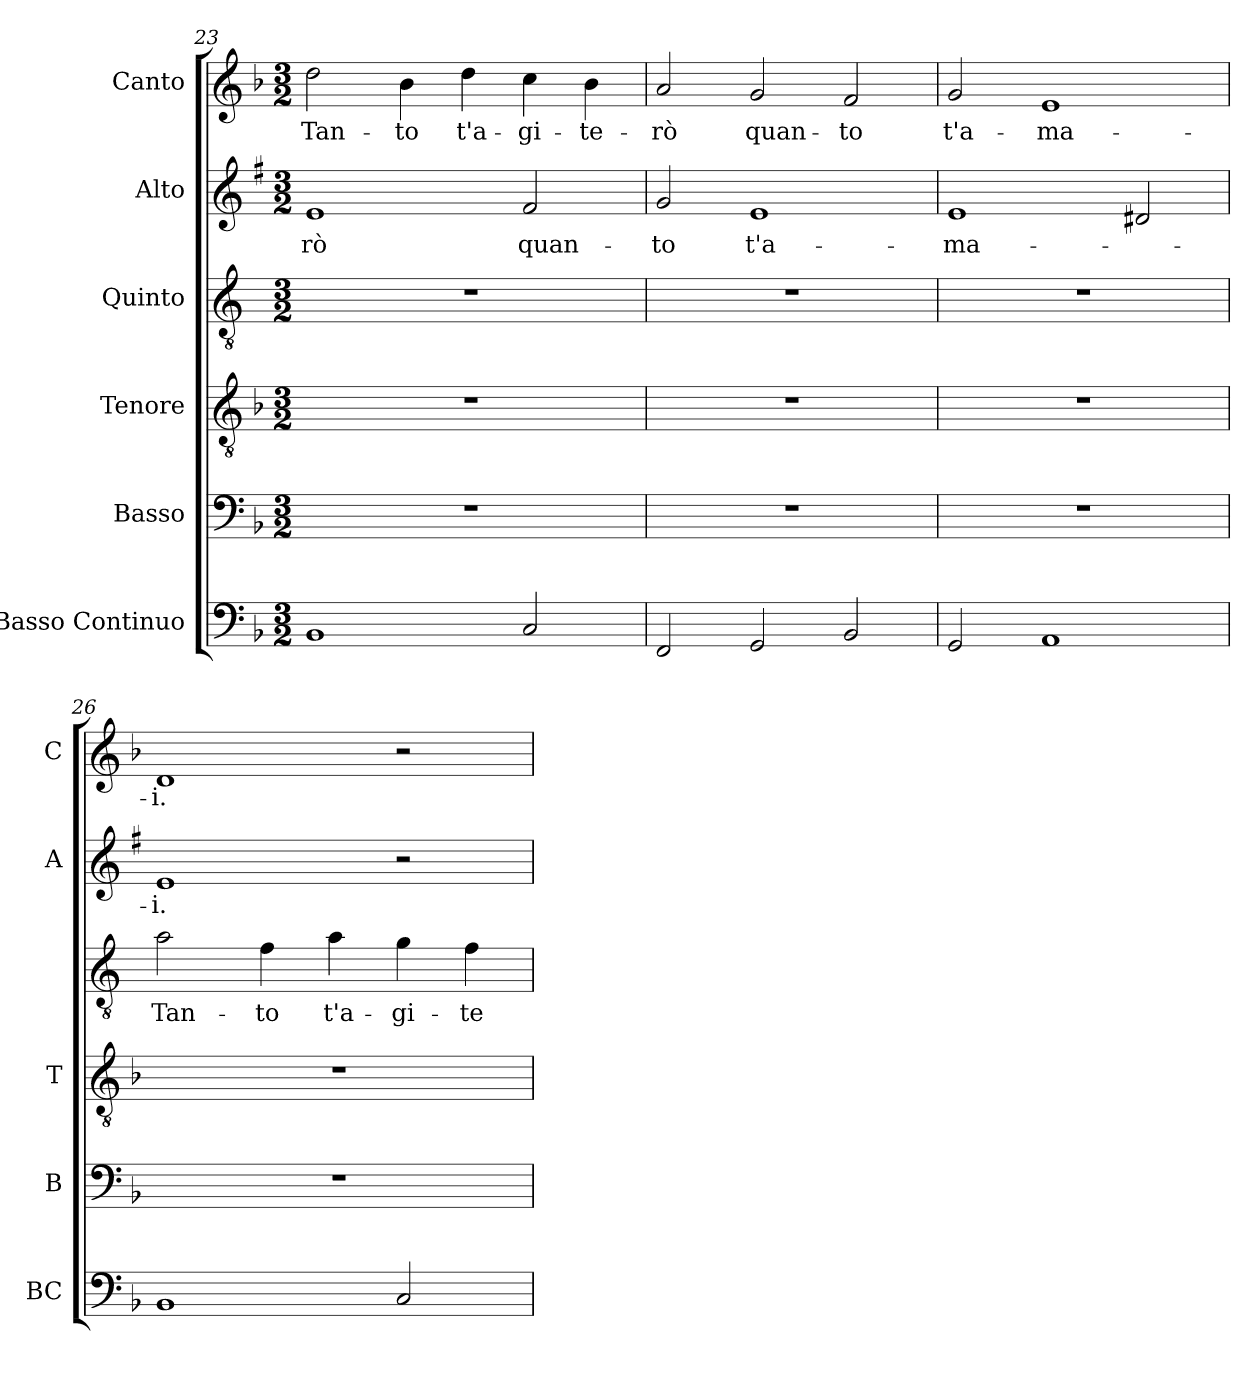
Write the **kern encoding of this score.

**kern	**kern	**kern	**kern	**text	**kern	**text	**kern	**text
*part6	*part5	*part4	*part3	*part3	*part2	*part2	*part1	*part1
*staff6	*staff5	*staff4	*staff3	*staff3	*staff2	*staff2	*staff1	*staff1
*I"Basso Continuo	*I"Basso	*I"Tenore	*I"Quinto	*	*I"Alto	*	*I"Canto	*
*I'BC	*I'B	*I'T	*	*	*I'A	*	*I'C	*
*clefF4	*clefF4	*clefGv2	*clefGv2	*	*clefG2	*	*clefG2	*
*	*	*	*ITrd4c7	*	*ITrd1c2	*	*	*
*k[b-]	*k[b-]	*k[b-]	*k[b-]	*	*k[b-]	*	*k[b-]	*
*F:	*F:	*F:	*F:	*	*F:	*	*F:	*
*M3/2	*M3/2	*M3/2	*M3/2	*	*M3/2	*	*M3/2	*
=23	=23	=23	=23	=23	=23	=23	=23	=23
!	!	!	!	!	!	!LO:LY:b	!	!LO:LY:b
1BB-	1.r	1.r	1.r	.	1d	-rò	2dd\	Tan-
!	!	!	!	!	!	!	!	!LO:LY:b
.	.	.	.	.	.	.	4b-\	-to
!	!	!	!	!	!	!	!	!LO:LY:b
.	.	.	.	.	.	.	4dd\	t'a-
!	!	!	!	!	!	!LO:LY:b	!	!LO:LY:b
2C/	.	.	.	.	2e/	quan-	4cc\	-gi-
!	!	!	!	!	!	!	!	!LO:LY:b
.	.	.	.	.	.	.	4b-\	-te-
=24	=24	=24	=24	=24	=24	=24	=24	=24
!	!	!	!	!	!	!LO:LY:b	!	!LO:LY:b
2FF/	1.r	1.r	1.r	.	2f/	-to	2a/	-rò
!	!	!	!	!	!	!LO:LY:b	!	!LO:LY:b
2GG/	.	.	.	.	1d	t'a-	2g/	quan-
!	!	!	!	!	!	!	!	!LO:LY:b
2BB-/	.	.	.	.	.	.	2f/	-to
!!LO:LB:g=z
=25	=25	=25	=25	=25	=25	=25	=25	=25
!	!	!	!	!	!	!LO:LY:b	!	!LO:LY:b
2GG/	1.r	1.r	1.r	.	1d	-ma-	2g/	t'a-
!	!	!	!	!	!	!	!	!LO:LY:b
1AA	.	.	.	.	.	.	1e	-ma-
.	.	.	.	.	2c#X/	.	.	.
=26	=26	=26	=26	=26	=26	=26	=26	=26
!	!	!	!	!LO:LY:b	!	!LO:LY:b	!	!LO:LY:b
1BB-	1.r	1.r	2d\	Tan-	1d	-i.	1d	-i.
!	!	!	!	!LO:LY:b	!	!	!	!
.	.	.	4B-\	-to	.	.	.	.
!	!	!	!	!LO:LY:b	!	!	!	!
.	.	.	4d\	t'a-	.	.	.	.
!	!	!	!	!LO:LY:b	!	!	!	!
2C/	.	.	4c\	-gi-	2r	.	2r	.
!	!	!	!	!LO:LY:b	!	!	!	!
.	.	.	4B-\	-te-	.	.	.	.
=	=	=	=	=	=	=	=	=
*-	*-	*-	*-	*-	*-	*-	*-	*-
